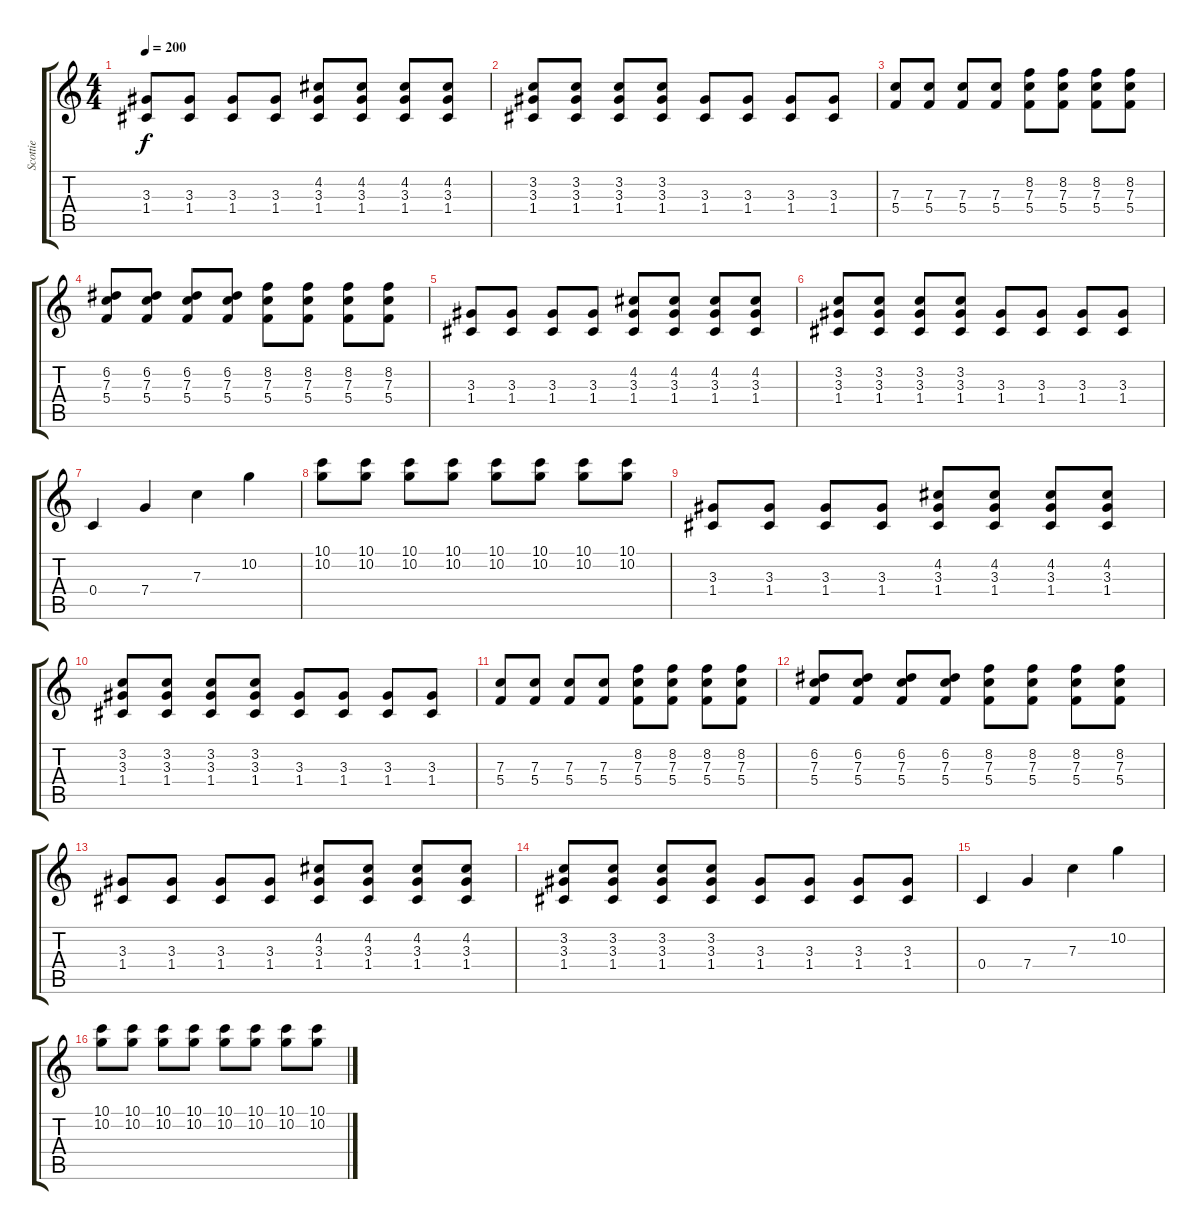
\track ("Scottie" "Scottie") {instrument distortionguitar}
\staff {score tabs}
\tuning (D4 A3 F3 C3 G2 C2) {hide}
\ts (4 4)
\tempo 200
\clef g2
\ks c
(3.3 1.4).8{dy f} (3.3 1.4).8 (3.3 1.4).8 (3.3 1.4).8 (4.2 3.3 1.4).8 (4.2 3.3 1.4).8 (4.2 3.3 1.4).8 (4.2 3.3 1.4).8 |
(3.2 3.3 1.4).8 (3.2 3.3 1.4).8 (3.2 3.3 1.4).8 (3.2 3.3 1.4).8 (3.3 1.4).8 (3.3 1.4).8 (3.3 1.4).8 (3.3 1.4).8 |
(7.3 5.4).8 (7.3 5.4).8 (7.3 5.4).8 (7.3 5.4).8 (8.2 7.3 5.4).8 (8.2 7.3 5.4).8 (8.2 7.3 5.4).8 (8.2 7.3 5.4).8 |
(6.2 7.3 5.4).8 (6.2 7.3 5.4).8 (6.2 7.3 5.4).8 (6.2 7.3 5.4).8 (8.2 7.3 5.4).8 (8.2 7.3 5.4).8 (8.2 7.3 5.4).8 (8.2 7.3 5.4).8 |
(3.3 1.4).8 (3.3 1.4).8 (3.3 1.4).8 (3.3 1.4).8 (4.2 3.3 1.4).8 (4.2 3.3 1.4).8 (4.2 3.3 1.4).8 (4.2 3.3 1.4).8 |
(3.2 3.3 1.4).8 (3.2 3.3 1.4).8 (3.2 3.3 1.4).8 (3.2 3.3 1.4).8 (3.3 1.4).8 (3.3 1.4).8 (3.3 1.4).8 (3.3 1.4).8 |
0.4.4 7.4.4 7.3.4 10.2.4 |
(10.1 10.2).8 (10.1 10.2).8 (10.1 10.2).8 (10.1 10.2).8 (10.1 10.2).8 (10.1 10.2).8 (10.1 10.2).8 (10.1 10.2).8 |
(3.3 1.4).8 (3.3 1.4).8 (3.3 1.4).8 (3.3 1.4).8 (4.2 3.3 1.4).8 (4.2 3.3 1.4).8 (4.2 3.3 1.4).8 (4.2 3.3 1.4).8 |
(3.2 3.3 1.4).8 (3.2 3.3 1.4).8 (3.2 3.3 1.4).8 (3.2 3.3 1.4).8 (3.3 1.4).8 (3.3 1.4).8 (3.3 1.4).8 (3.3 1.4).8 |
(7.3 5.4).8 (7.3 5.4).8 (7.3 5.4).8 (7.3 5.4).8 (8.2 7.3 5.4).8 (8.2 7.3 5.4).8 (8.2 7.3 5.4).8 (8.2 7.3 5.4).8 |
(6.2 7.3 5.4).8 (6.2 7.3 5.4).8 (6.2 7.3 5.4).8 (6.2 7.3 5.4).8 (8.2 7.3 5.4).8 (8.2 7.3 5.4).8 (8.2 7.3 5.4).8 (8.2 7.3 5.4).8 |
(3.3 1.4).8 (3.3 1.4).8 (3.3 1.4).8 (3.3 1.4).8 (4.2 3.3 1.4).8 (4.2 3.3 1.4).8 (4.2 3.3 1.4).8 (4.2 3.3 1.4).8 |
(3.2 3.3 1.4).8 (3.2 3.3 1.4).8 (3.2 3.3 1.4).8 (3.2 3.3 1.4).8 (3.3 1.4).8 (3.3 1.4).8 (3.3 1.4).8 (3.3 1.4).8 |
0.4.4 7.4.4 7.3.4 10.2.4 |
(10.1 10.2).8 (10.1 10.2).8 (10.1 10.2).8 (10.1 10.2).8 (10.1 10.2).8 (10.1 10.2).8 (10.1 10.2).8 (10.1 10.2).8
